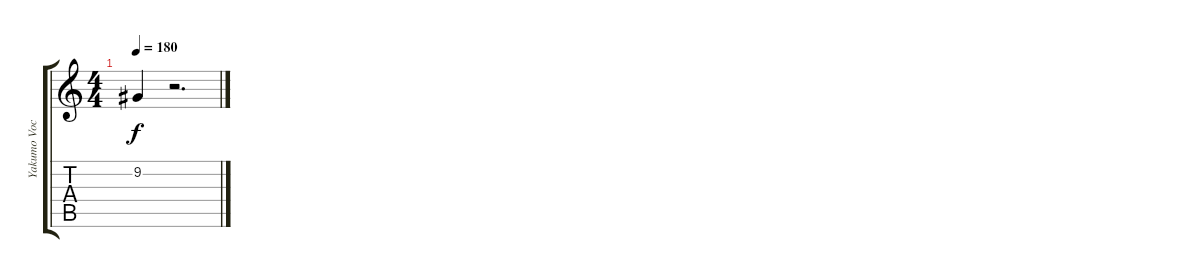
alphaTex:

\track ("Yakumo Vocals" "Yakumo Voc") {instrument choiraahs}
\staff {score tabs}
\tuning (E4 B3 G3 D3 A2 E2) {hide}
\ts (4 4)
\tempo 180
\clef g2
\ks c
9.2.4{dy f} r.2{d}
